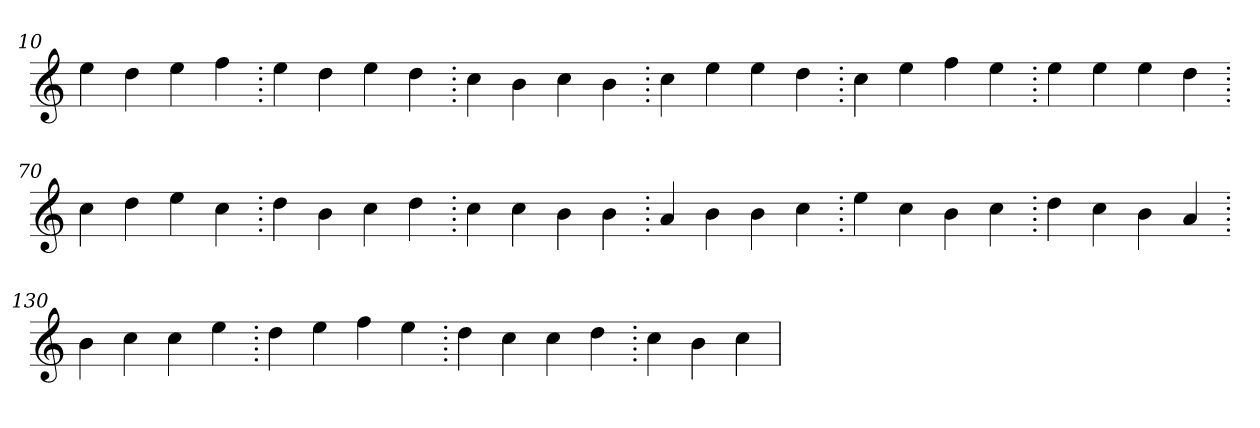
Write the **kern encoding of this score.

**kern
*part1
*staff1
*clefG2
=10.
4ee
4dd
4ee
4ff
=20.
4ee
4dd
4ee
4dd
=30.
4cc
4b
4cc
4b
=40.
4cc
4ee
4ee
4dd
=50.
4cc
4ee
4ff
4ee
=60.
4ee
4ee
4ee
4dd
=70.
4cc
4dd
4ee
4cc
=80.
4dd
4b
4cc
4dd
=90.
4cc
4cc
4b
4b
=100.
4a
4b
4b
4cc
=110.
4ee
4cc
4b
4cc
=120.
4dd
4cc
4b
4a
=130.
4b
4cc
4cc
4ee
=140.
4dd
4ee
4ff
4ee
=150.
4dd
4cc
4cc
4dd
=160.
4cc
4b
4cc
=
*-
